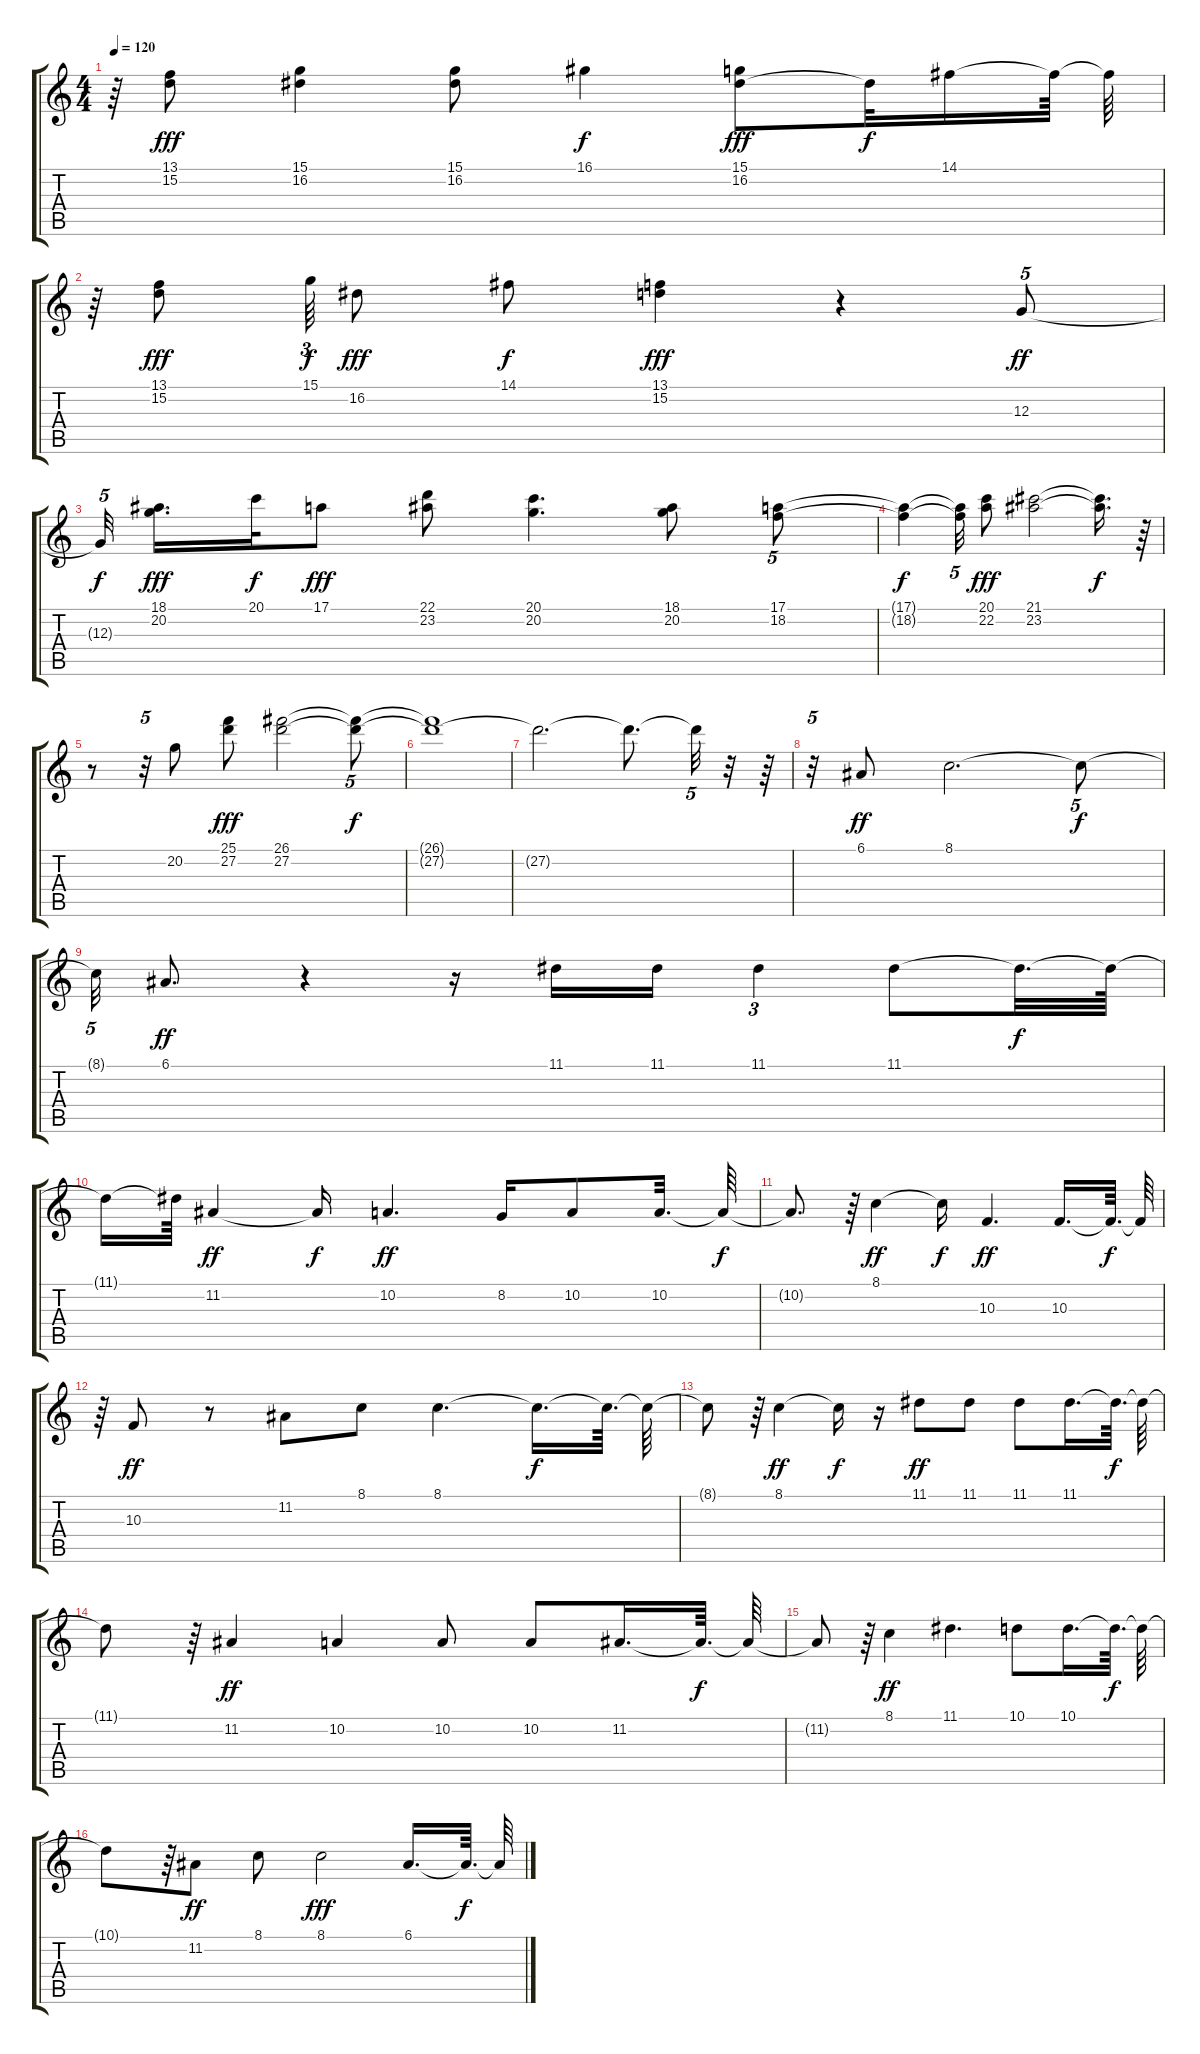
\track "" {instrument voiceoohs}
\staff {score tabs}
\tuning (E4 B3 G3 D3 A2 E2) {hide}
\ts (4 4)
\tempo 120
\clef g2
\ks c
r.64{dy f} (13.1 15.2).8{dy fff} (15.1 16.2).4 (15.1 16.2).8 16.1.4{dy f} (15.1 16.2).8{dy fff} 16.2{t}.32{dy f} 14.1.16 14.1{t}.64 14.1{t}.64 |
r.64 (13.1 15.2).8{dy fff} 15.1.64{tu (3 2) dy f} 16.2.8{dy fff} 14.1.8{dy f} (13.1 15.2).4{dy fff} r.4 12.3.8{tu (5 4) dy ff} |
12.3{t}.32{tu (5 4) dy f beam splitsecondary} (18.1 20.2).16{d dy fff} 20.1.32{dy f} 17.1.8{dy fff} (22.1 23.2).8 (20.1 20.2).4{d} (18.1 20.2).8 (17.1 18.2).8{tu (5 4)} |
(17.1{t} 18.2{t}).4{dy f} (17.1{t} 18.2{t}).32{tu (5 4)} (20.1 22.2).8{dy fff} (21.1 23.2).2 (21.1{t} 23.2{t}).16{d dy f} r.64 |
r.8 r.32{tu (5 4)} 20.2.8 (25.1 27.2).8{dy fff} (26.1 27.2).2 (26.1{t} 27.2{t}).8{tu (5 4) dy f} |
(26.1{t} 27.2{t}).1 |
27.2{t}.2{d} 27.2{t}.8{d} 27.2{t}.32{tu (5 4)} r.32 r.64 |
r.32{tu (5 4)} 6.1.8{dy ff} 8.1.2{d} 8.1{t}.8{tu (5 4) dy f} |
8.1{t}.32{tu (5 4)} 6.1.8{d dy ff} r.4 r.16 11.1.16 11.1.16 11.1.4{tu (3 2)} 11.1.8 11.1{t}.32{d dy f} 11.1{t}.64 |
11.1{t}.16 11.1{t}.64 11.2.4{dy ff} 11.2{t}.16{dy f} 10.2.4{d dy ff} 8.2.16 10.2.8 10.2.32{d} 10.2{t}.64{dy f} |
10.2{t}.8{d} r.64 8.1.4{dy ff} 8.1{t}.16{dy f} 10.3.4{d dy ff} 10.3.16{d} 10.3{t}.64{d dy f} 10.3{t}.64 |
r.64 10.3.8{dy ff} r.8 11.2.8 8.1.8 8.1.4{d} 8.1{t}.16{d dy f} 8.1{t}.64{d} 8.1{t}.64 |
8.1{t}.8 r.64 8.1.4{dy ff} 8.1{t}.16{dy f} r.16 11.1.8{dy ff} 11.1.8 11.1.8 11.1.16{d} 11.1{t}.64{d dy f} 11.1{t}.64 |
11.1{t}.8 r.64 11.2.4{dy ff} 10.2.4 10.2.8 10.2.8 11.2.16{d} 11.2{t}.64{d dy f} 11.2{t}.64 |
11.2{t}.8 r.64 8.1.4{dy ff} 11.1.4{d} 10.1.8 10.1.16{d} 10.1{t}.64{d dy f} 10.1{t}.64 |
10.1{t}.8 r.64 11.2.8{dy ff} 8.1.8 8.1.2{dy fff} 6.1.16{d} 6.1{t}.64{d dy f} 6.1{t}.64
